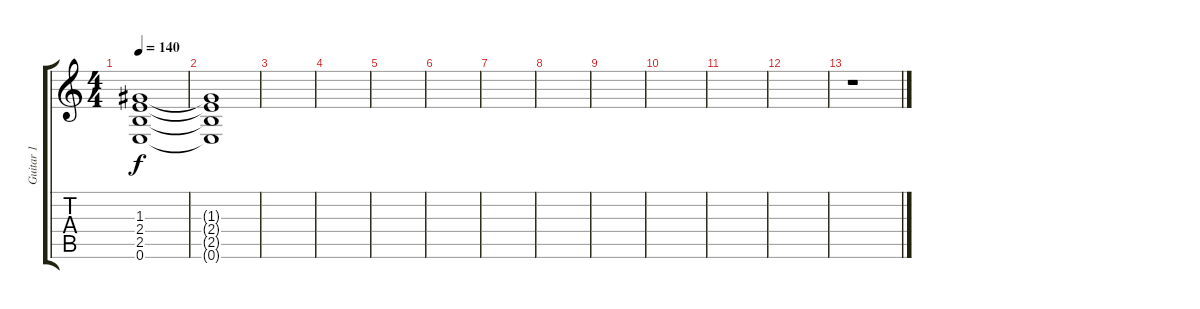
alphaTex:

\track ("Guitar 1" "Guitar 1") {instrument overdrivenguitar}
\staff {score tabs}
\tuning (E4 B3 G3 D3 A2 E2) {hide}
\ts (4 4)
\tempo 140
\clef g2
\ks c
(1.3{t} 2.4{t} 2.5{t} 0.6{t}).1{dy f} |
(1.3{t} 2.4{t} 2.5{t} 0.6{t}).1 |
|
|
|
|
|
|
|
|
|
|
r.1
